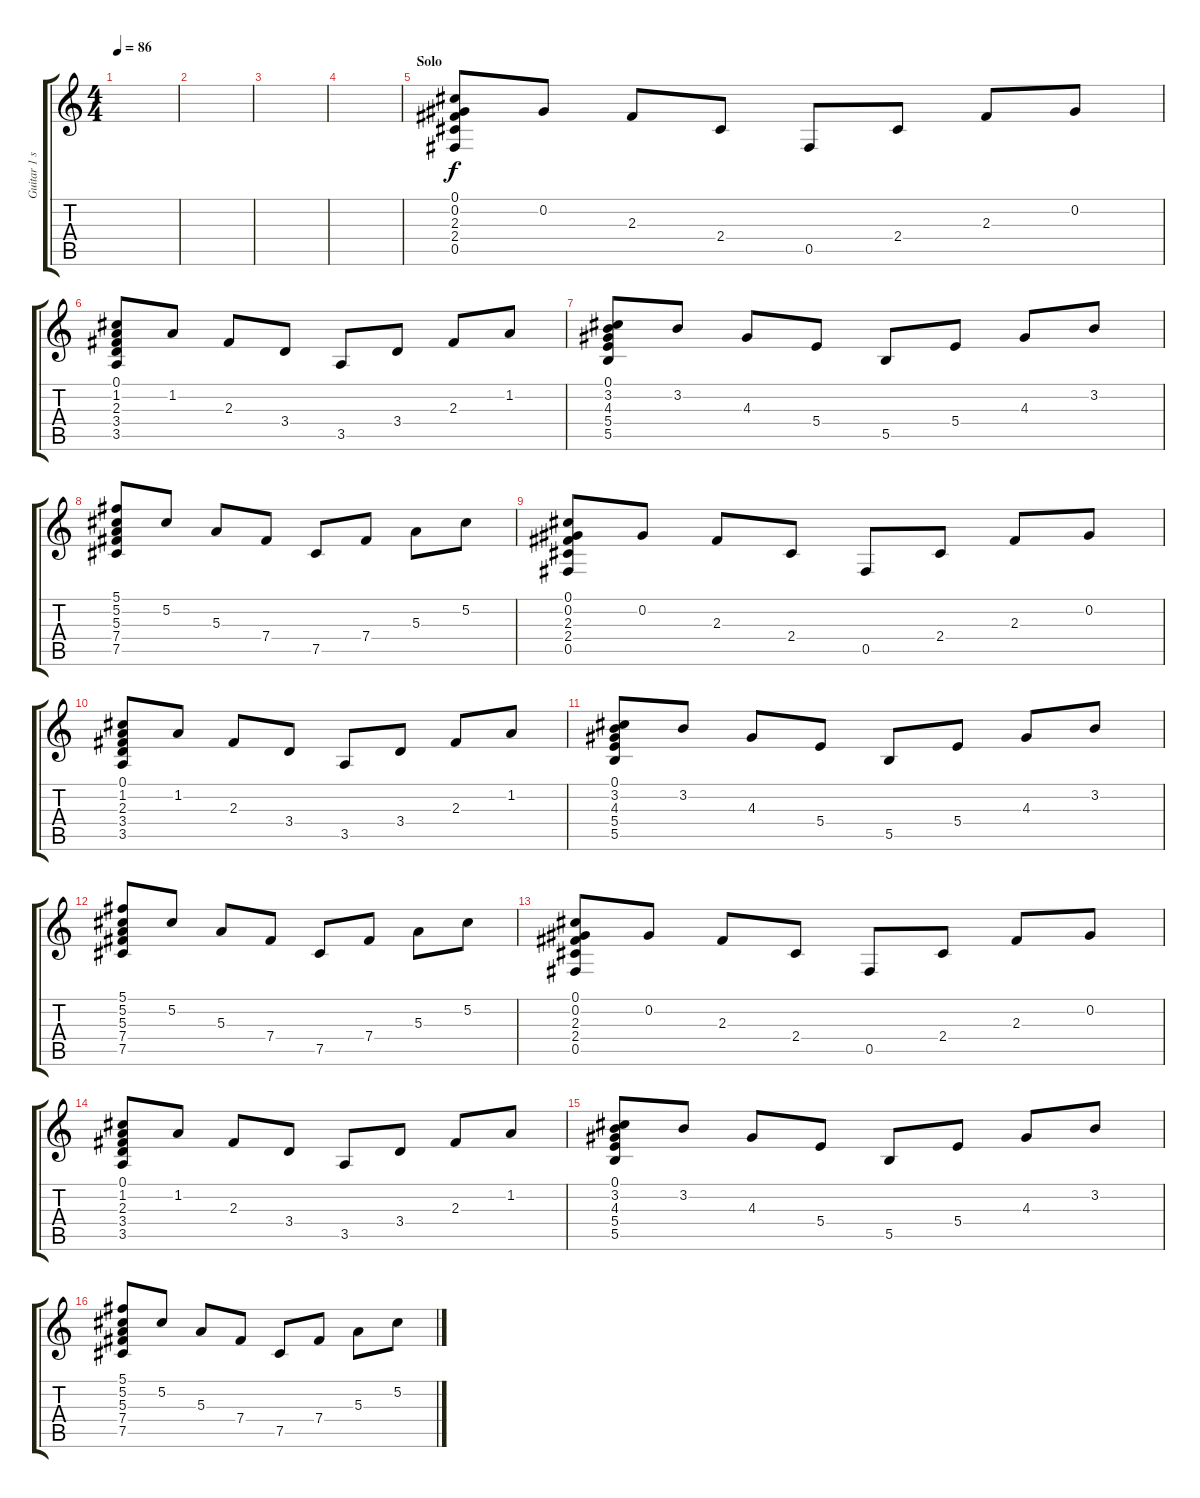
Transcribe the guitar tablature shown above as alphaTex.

\track ("Guitar 1 studio" "Guitar 1 s") {instrument acousticguitarsteel}
\staff {score tabs}
\tuning (Db4 Ab3 E3 B2 Gb2 Db2) {hide}
\ts (4 4)
\tempo 86
\clef g2
\ks c
|
|
|
|
\section ("" "Solo")
(0.1 0.2 2.3 2.4 0.5).8{volume 13} 0.2.8 2.3.8 2.4.8 0.5.8 2.4.8 2.3.8 0.2.8 |
(0.1 1.2 2.3 3.4 3.5).8 1.2.8 2.3.8 3.4.8 3.5.8 3.4.8 2.3.8 1.2.8 |
(0.1 3.2 4.3 5.4 5.5).8 3.2.8 4.3.8 5.4.8 5.5.8 5.4.8 4.3.8 3.2.8 |
(5.1 5.2 5.3 7.4 7.5).8 5.2.8 5.3.8 7.4.8 7.5.8 7.4.8 5.3.8 5.2.8 |
(0.1 0.2 2.3 2.4 0.5).8 0.2.8 2.3.8 2.4.8 0.5.8 2.4.8 2.3.8 0.2.8 |
(0.1 1.2 2.3 3.4 3.5).8 1.2.8 2.3.8 3.4.8 3.5.8 3.4.8 2.3.8 1.2.8 |
(0.1 3.2 4.3 5.4 5.5).8 3.2.8 4.3.8 5.4.8 5.5.8 5.4.8 4.3.8 3.2.8 |
(5.1 5.2 5.3 7.4 7.5).8 5.2.8 5.3.8 7.4.8 7.5.8 7.4.8 5.3.8 5.2.8 |
(0.1 0.2 2.3 2.4 0.5).8 0.2.8 2.3.8 2.4.8 0.5.8 2.4.8 2.3.8 0.2.8 |
(0.1 1.2 2.3 3.4 3.5).8 1.2.8 2.3.8 3.4.8 3.5.8 3.4.8 2.3.8 1.2.8 |
(0.1 3.2 4.3 5.4 5.5).8 3.2.8 4.3.8 5.4.8 5.5.8 5.4.8 4.3.8 3.2.8 |
(5.1 5.2 5.3 7.4 7.5).8 5.2.8 5.3.8 7.4.8 7.5.8 7.4.8 5.3.8 5.2.8
